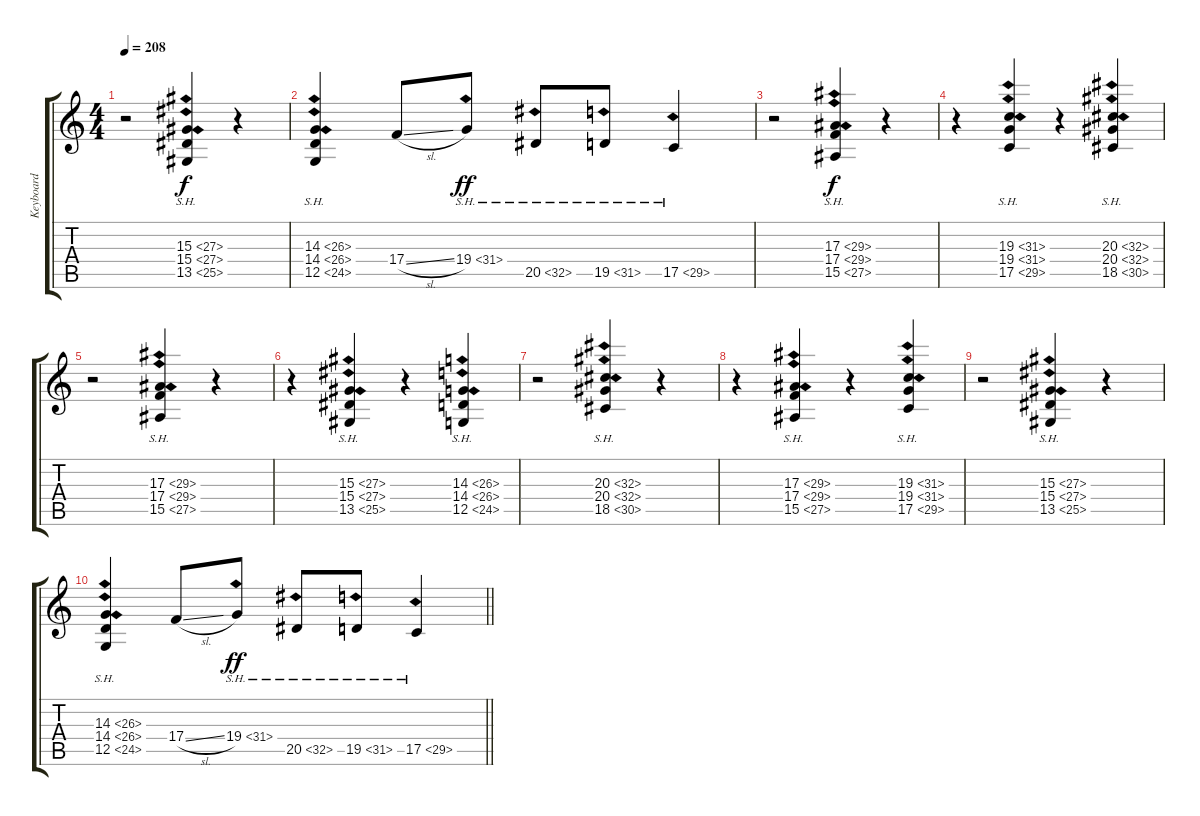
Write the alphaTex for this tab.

\track ("Keyboard" "Keyboard") {instrument stringensemble1}
\staff {score tabs}
\tuning (D4 A3 F3 C3 G2 C2) {hide}
\ts (4 4)
\tempo 208
\clef g2
\ks c
r.2{dy f} (15.3{sh 12} 15.4{sh 12} 13.5{sh 12}).4 r.4 |
(14.3{sh 12} 14.4{sh 12} 12.5{sh 12}).4 17.4{sl}.8 19.4{sh 12}.8{dy ff} 20.5{sh 12}.8 19.5{sh 12}.8 17.5{sh 12}.4 |
r.2 (17.3{sh 12} 17.4{sh 12} 15.5{sh 12}).4{dy f} r.4 |
r.4 (19.3{sh 12} 19.4{sh 12} 17.5{sh 12}).4 r.4 (20.3{sh 12} 20.4{sh 12} 18.5{sh 12}).4 |
r.2 (17.3{sh 12} 17.4{sh 12} 15.5{sh 12}).4 r.4 |
r.4 (15.3{sh 12} 15.4{sh 12} 13.5{sh 12}).4 r.4 (14.3{sh 12} 14.4{sh 12} 12.5{sh 12}).4 |
r.2 (20.3{sh 12} 20.4{sh 12} 18.5{sh 12}).4 r.4 |
r.4 (17.3{sh 12} 17.4{sh 12} 15.5{sh 12}).4 r.4 (19.3{sh 12} 19.4{sh 12} 17.5{sh 12}).4 |
r.2 (15.3{sh 12} 15.4{sh 12} 13.5{sh 12}).4 r.4 |
\barLineRight lightlight
(14.3{sh 12} 14.4{sh 12} 12.5{sh 12}).4 17.4{sl}.8 19.4{sh 12}.8{dy ff} 20.5{sh 12}.8 19.5{sh 12}.8 17.5{sh 12}.4
